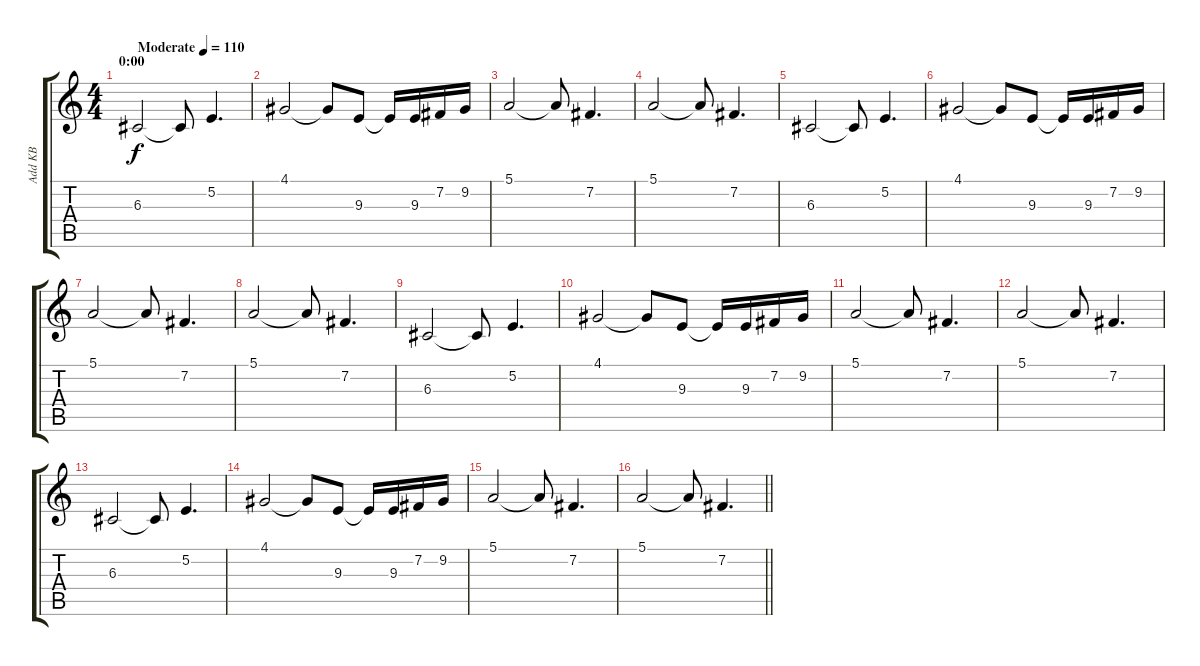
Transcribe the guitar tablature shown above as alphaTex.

\track ("Add KB" "Add KB") {instrument electricpiano1}
\staff {score tabs}
\tuning (E4 B3 G3 D3 A2 E2) {hide}
\ts (4 4)
\section ("" "0:00")
\tempo (110 "Moderate")
\clef g2
\ks c
6.3.2{dy f instrument electricpiano1} 6.3{t}.8 5.2.4{d} |
4.1.2 4.1{t}.8 9.3.8 9.3{t}.16 9.3.16 7.2.16 9.2.16 |
5.1.2 5.1{t}.8 7.2.4{d} |
5.1.2 5.1{t}.8 7.2.4{d} |
6.3.2 6.3{t}.8 5.2.4{d} |
4.1.2 4.1{t}.8 9.3.8 9.3{t}.16 9.3.16 7.2.16 9.2.16 |
5.1.2 5.1{t}.8 7.2.4{d} |
5.1.2 5.1{t}.8 7.2.4{d} |
6.3.2 6.3{t}.8 5.2.4{d} |
4.1.2 4.1{t}.8 9.3.8 9.3{t}.16 9.3.16 7.2.16 9.2.16 |
5.1.2 5.1{t}.8 7.2.4{d} |
5.1.2 5.1{t}.8 7.2.4{d} |
6.3.2 6.3{t}.8 5.2.4{d} |
4.1.2 4.1{t}.8 9.3.8 9.3{t}.16 9.3.16 7.2.16 9.2.16 |
5.1.2 5.1{t}.8 7.2.4{d} |
\barLineRight lightlight
5.1.2 5.1{t}.8 7.2.4{d}
